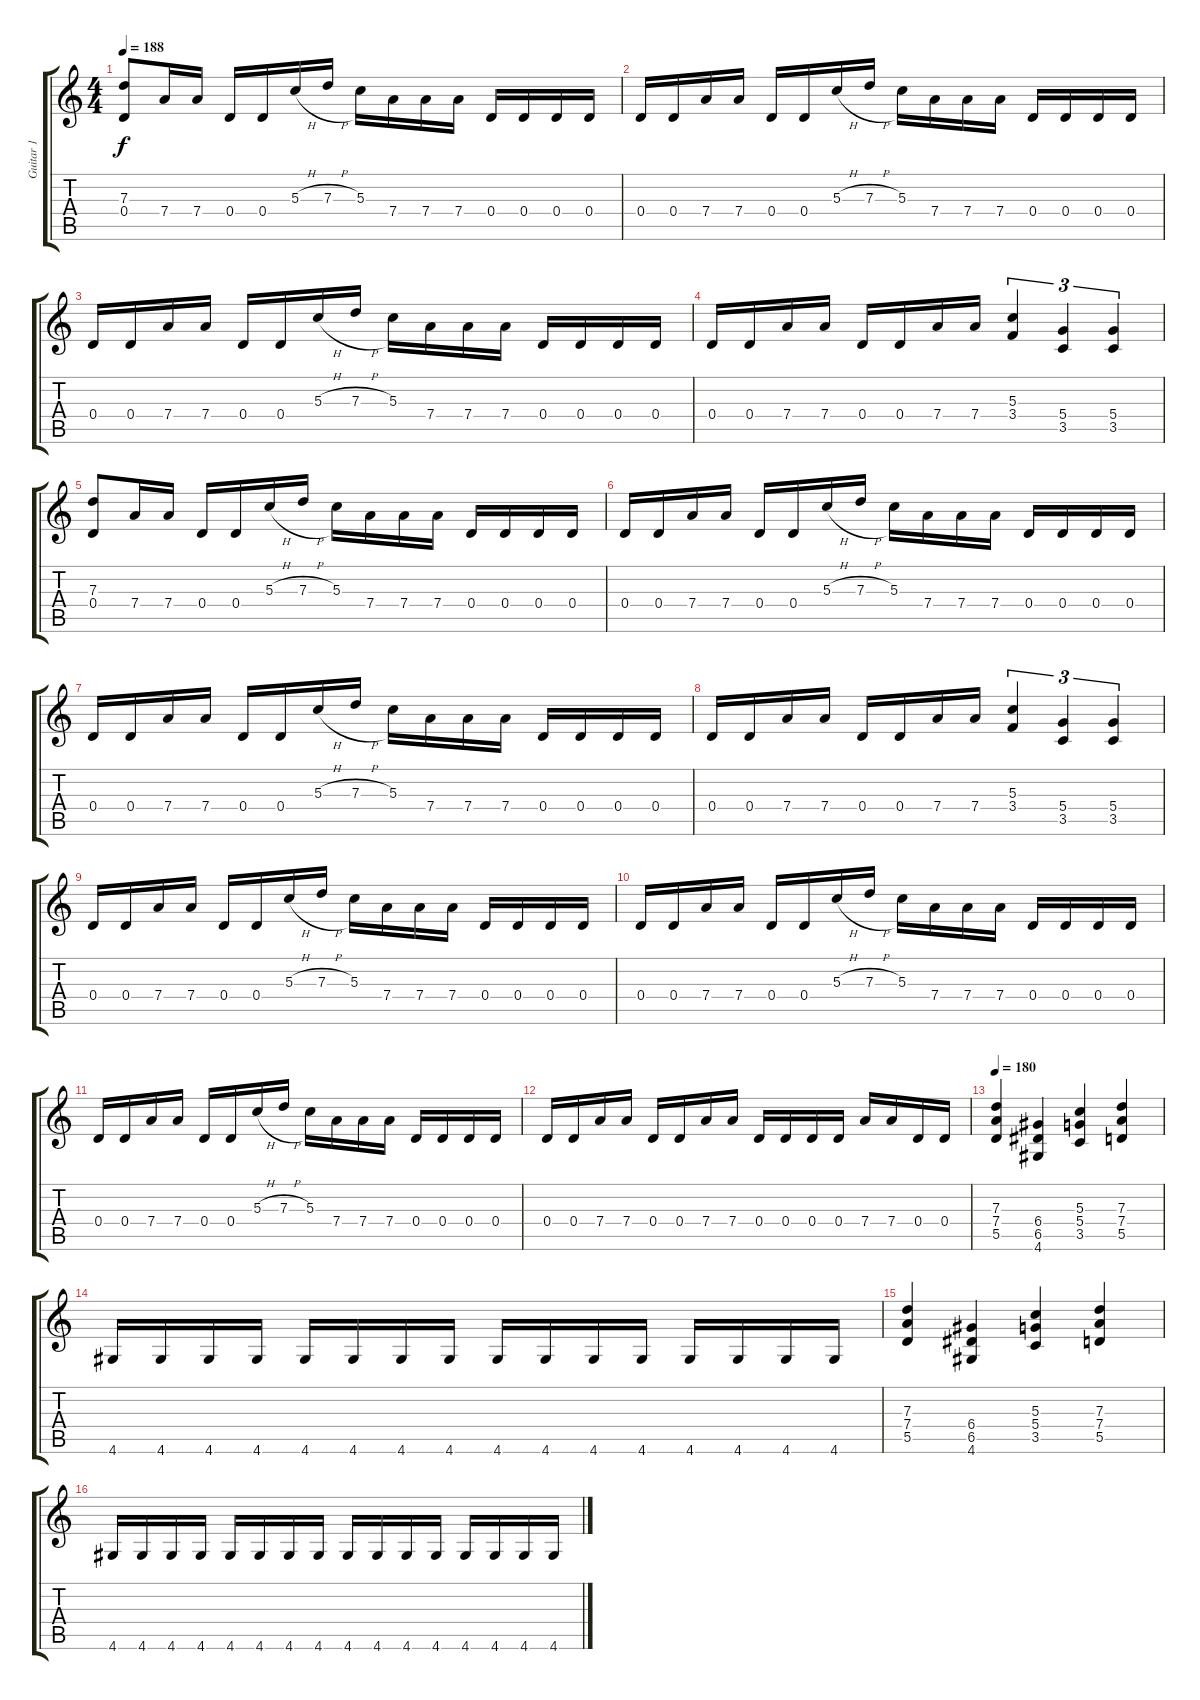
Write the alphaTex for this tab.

\track ("Guitar 1" "Guitar 1") {instrument distortionguitar}
\staff {score tabs}
\tuning (E4 B3 G3 D3 A2 E2) {hide}
\ts (4 4)
\tempo 188
\clef g2
\ks c
(7.3 0.4).8{dy f} 7.4.16 7.4.16 0.4.16 0.4.16 5.3{h}.16 7.3{h}.16 5.3.16 7.4.16 7.4.16 7.4.16 0.4.16 0.4.16 0.4.16 0.4.16 |
0.4.16 0.4.16 7.4.16 7.4.16 0.4.16 0.4.16 5.3{h}.16 7.3{h}.16 5.3.16 7.4.16 7.4.16 7.4.16 0.4.16 0.4.16 0.4.16 0.4.16 |
0.4.16 0.4.16 7.4.16 7.4.16 0.4.16 0.4.16 5.3{h}.16 7.3{h}.16 5.3.16 7.4.16 7.4.16 7.4.16 0.4.16 0.4.16 0.4.16 0.4.16 |
0.4.16 0.4.16 7.4.16 7.4.16 0.4.16 0.4.16 7.4.16 7.4.16 (5.3 3.4).4{tu (3 2)} (5.4 3.5).4{tu (3 2)} (5.4 3.5).4{tu (3 2)} |
(7.3 0.4).8 7.4.16 7.4.16 0.4.16 0.4.16 5.3{h}.16 7.3{h}.16 5.3.16 7.4.16 7.4.16 7.4.16 0.4.16 0.4.16 0.4.16 0.4.16 |
0.4.16 0.4.16 7.4.16 7.4.16 0.4.16 0.4.16 5.3{h}.16 7.3{h}.16 5.3.16 7.4.16 7.4.16 7.4.16 0.4.16 0.4.16 0.4.16 0.4.16 |
0.4.16 0.4.16 7.4.16 7.4.16 0.4.16 0.4.16 5.3{h}.16 7.3{h}.16 5.3.16 7.4.16 7.4.16 7.4.16 0.4.16 0.4.16 0.4.16 0.4.16 |
0.4.16 0.4.16 7.4.16 7.4.16 0.4.16 0.4.16 7.4.16 7.4.16 (5.3 3.4).4{tu (3 2)} (5.4 3.5).4{tu (3 2)} (5.4 3.5).4{tu (3 2)} |
0.4.16 0.4.16 7.4.16 7.4.16 0.4.16 0.4.16 5.3{h}.16 7.3{h}.16 5.3.16 7.4.16 7.4.16 7.4.16 0.4.16 0.4.16 0.4.16 0.4.16 |
0.4.16 0.4.16 7.4.16 7.4.16 0.4.16 0.4.16 5.3{h}.16 7.3{h}.16 5.3.16 7.4.16 7.4.16 7.4.16 0.4.16 0.4.16 0.4.16 0.4.16 |
0.4.16 0.4.16 7.4.16 7.4.16 0.4.16 0.4.16 5.3{h}.16 7.3{h}.16 5.3.16 7.4.16 7.4.16 7.4.16 0.4.16 0.4.16 0.4.16 0.4.16 |
0.4.16 0.4.16 7.4.16 7.4.16 0.4.16 0.4.16 7.4.16 7.4.16 0.4.16 0.4.16 0.4.16 0.4.16 7.4.16 7.4.16 0.4.16 0.4.16 |
\tempo 180
(7.3 7.4 5.5).4 (6.4 6.5 4.6).4 (5.3 5.4 3.5).4 (7.3 7.4 5.5).4 |
4.6.16 4.6.16 4.6.16 4.6.16 4.6.16 4.6.16 4.6.16 4.6.16 4.6.16 4.6.16 4.6.16 4.6.16 4.6.16 4.6.16 4.6.16 4.6.16 |
(7.3 7.4 5.5).4 (6.4 6.5 4.6).4 (5.3 5.4 3.5).4 (7.3 7.4 5.5).4 |
4.6.16 4.6.16 4.6.16 4.6.16 4.6.16 4.6.16 4.6.16 4.6.16 4.6.16 4.6.16 4.6.16 4.6.16 4.6.16 4.6.16 4.6.16 4.6.16
